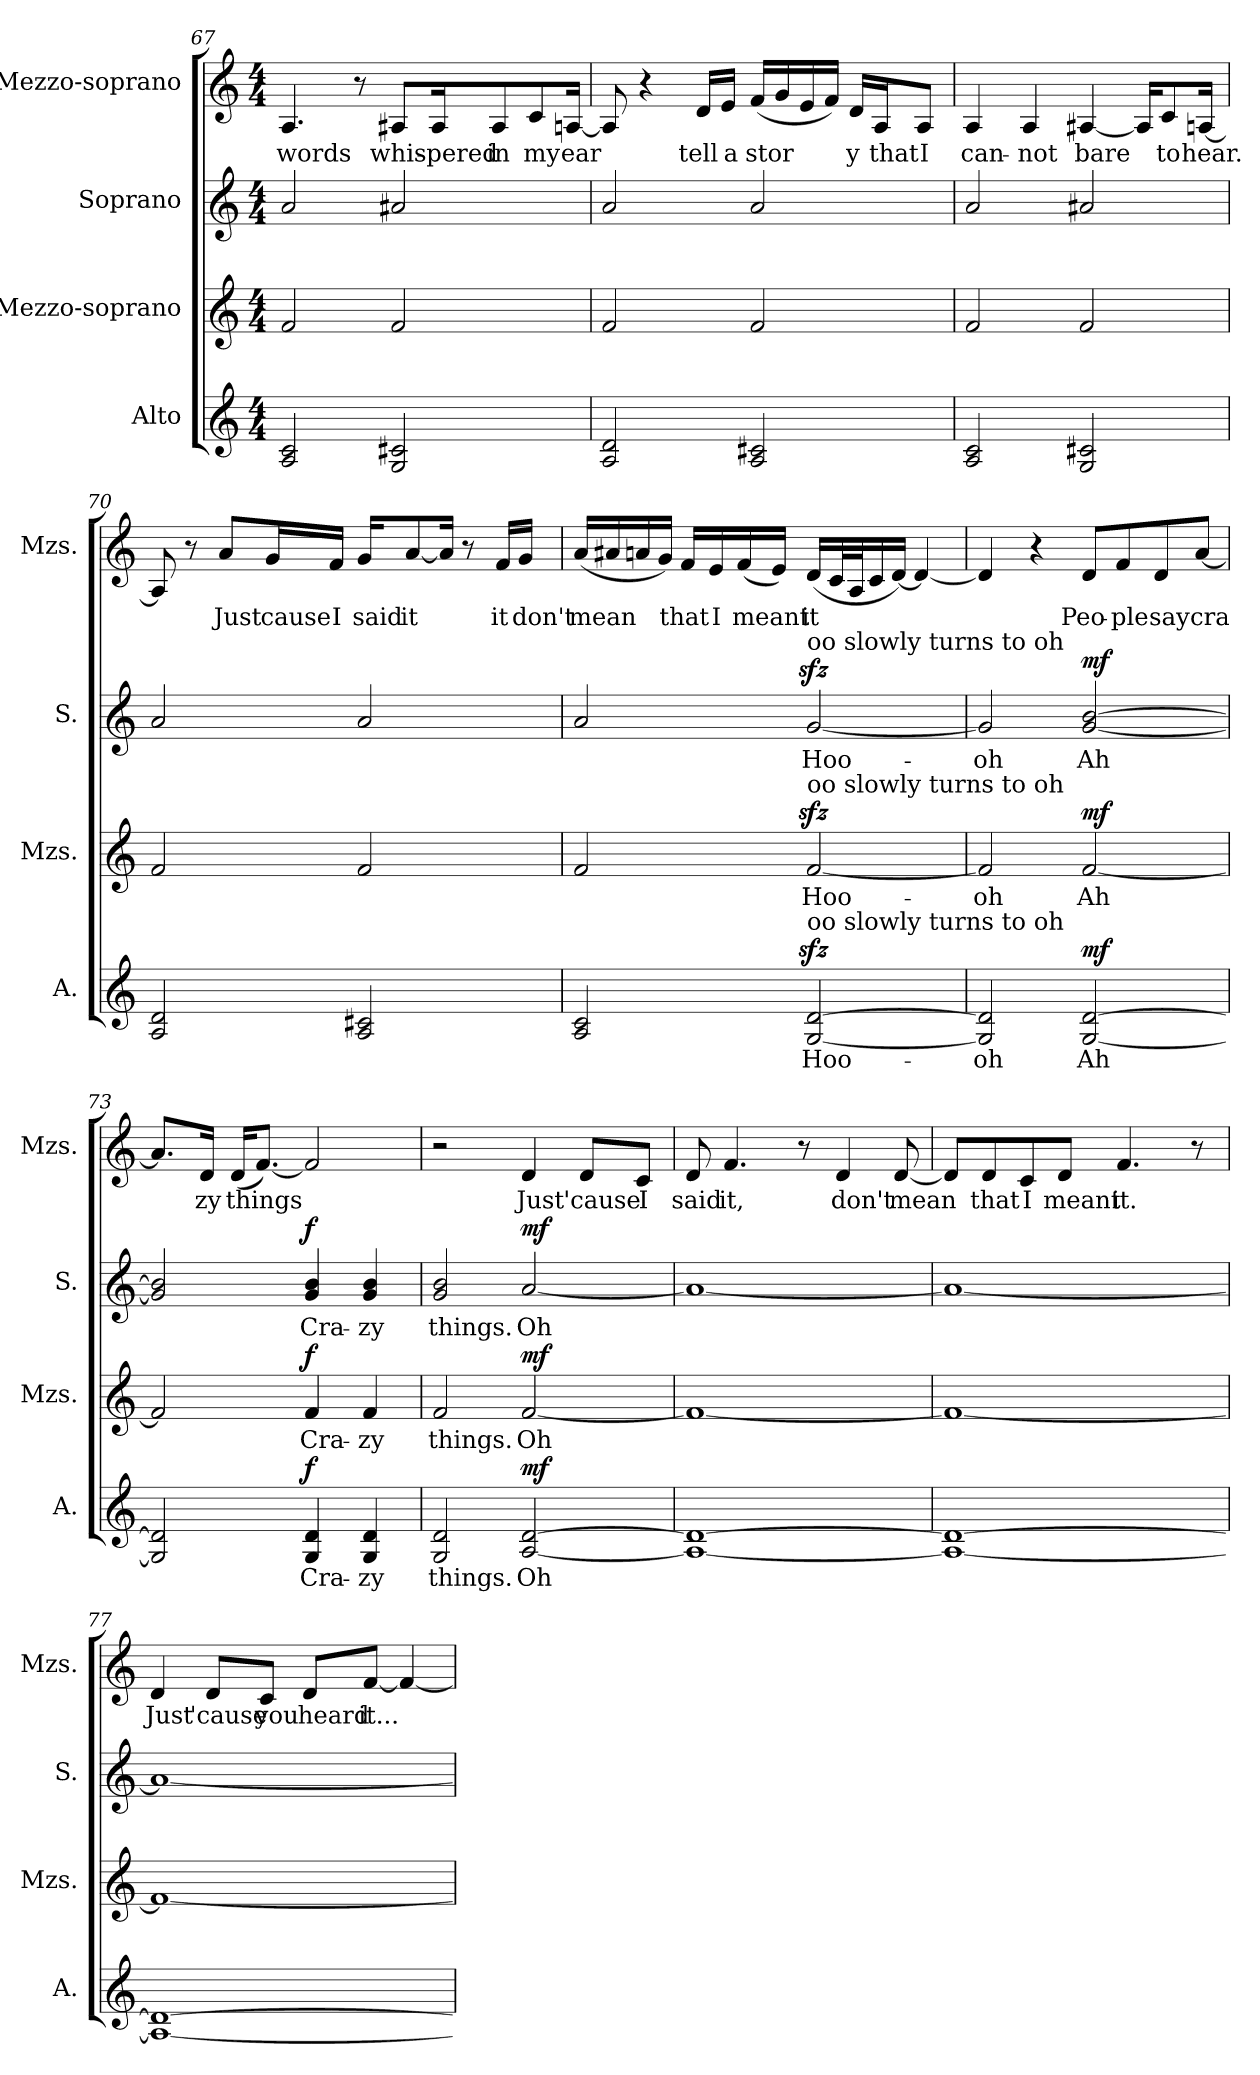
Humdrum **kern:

**kern	**text	**dynam	**kern	**text	**dynam	**kern	**text	**dynam	**kern	**text
*part4	*part4	*part4	*part3	*part3	*part3	*part2	*part2	*part2	*part1	*part1
*staff4	*staff4	*staff4	*staff3	*staff3	*staff3	*staff2	*staff2	*staff2	*staff1	*staff1
*I"Alto	*	*	*I"Mezzo-soprano	*	*	*I"Soprano	*	*	*I"Mezzo-soprano	*
*I'A.	*	*	*I'Mzs.	*	*	*I'S.	*	*	*I'Mzs.	*
*clefG2	*	*	*clefG2	*	*	*clefG2	*	*	*clefG2	*
*k[]	*	*	*k[]	*	*	*k[]	*	*	*k[]	*
*M4/4	*	*	*M4/4	*	*	*M4/4	*	*	*M4/4	*
=67	=67	=67	=67	=67	=67	=67	=67	=67	=67	=67
!	!	!	!	!	!	!	!	!	!	!LO:LY:b
2A/ 2c/	.	.	2f/	.	.	2a/	.	.	4.A/	words
.	.	.	.	.	.	.	.	.	8r	.
!	!	!	!	!	!	!	!	!	!	!LO:LY:b
2G/ 2c#X/	.	.	2f/	.	.	2a#X/	.	.	8A#X/L	whis-
!	!	!	!	!	!	!	!	!	!	!LO:LY:b
.	.	.	.	.	.	.	.	.	16A#/K	-pered
!	!	!	!	!	!	!	!	!	!	!LO:LY:b
.	.	.	.	.	.	.	.	.	8A#/	in
!	!	!	!	!	!	!	!	!	!	!LO:LY:b
.	.	.	.	.	.	.	.	.	8c/	my
!	!	!	!	!	!	!	!	!	!	!LO:LY:b
.	.	.	.	.	.	.	.	.	[16An/Jk	ear
=68	=68	=68	=68	=68	=68	=68	=68	=68	=68	=68
2A/ 2d/	.	.	2f/	.	.	2a/	.	.	8A/]	.
.	.	.	.	.	.	.	.	.	4r	.
!	!	!	!	!	!	!	!	!	!	!LO:LY:b
.	.	.	.	.	.	.	.	.	16d/LL	tell
!	!	!	!	!	!	!	!	!	!	!LO:LY:b
.	.	.	.	.	.	.	.	.	16e/JJ	a
!	!	!	!	!	!	!	!	!	!	!LO:LY:b
2A/ 2c#X/	.	.	2f/	.	.	2a/	.	.	(16f/LL	stor
.	.	.	.	.	.	.	.	.	16g/	.
.	.	.	.	.	.	.	.	.	16e/	.
.	.	.	.	.	.	.	.	.	16f/JJ)	.
!	!	!	!	!	!	!	!	!	!	!LO:LY:b
.	.	.	.	.	.	.	.	.	16d/LL	y
!	!	!	!	!	!	!	!	!	!	!LO:LY:b
.	.	.	.	.	.	.	.	.	16A/J	that
!	!	!	!	!	!	!	!	!	!	!LO:LY:b
.	.	.	.	.	.	.	.	.	8A/J	I
!!LO:LB:g=z
=69	=69	=69	=69	=69	=69	=69	=69	=69	=69	=69
!	!	!	!	!	!	!	!	!	!	!LO:LY:b
2A/ 2c/	.	.	2f/	.	.	2a/	.	.	4A/	can-
!	!	!	!	!	!	!	!	!	!	!LO:LY:b
.	.	.	.	.	.	.	.	.	4A/	-not
!	!	!	!	!	!	!	!	!	!	!LO:LY:b
2G/ 2c#X/	.	.	2f/	.	.	2a#X/	.	.	[4A#X/	bare
.	.	.	.	.	.	.	.	.	16A#/KL]	.
!	!	!	!	!	!	!	!	!	!	!LO:LY:b
.	.	.	.	.	.	.	.	.	8c/	to
!	!	!	!	!	!	!	!	!	!	!LO:LY:b
.	.	.	.	.	.	.	.	.	[16An/Jk	hear.
=70	=70	=70	=70	=70	=70	=70	=70	=70	=70	=70
2A/ 2d/	.	.	2f/	.	.	2a/	.	.	8A/]	.
.	.	.	.	.	.	.	.	.	8r	.
!	!	!	!	!	!	!	!	!	!	!LO:LY:b
.	.	.	.	.	.	.	.	.	8a/L	Just
!	!	!	!	!	!	!	!	!	!	!LO:LY:b
.	.	.	.	.	.	.	.	.	16g/L	cause
!	!	!	!	!	!	!	!	!	!	!LO:LY:b
.	.	.	.	.	.	.	.	.	16f/JJ	I
!	!	!	!	!	!	!	!	!	!	!LO:LY:b
2A/ 2c#X/	.	.	2f/	.	.	2a/	.	.	16g/KL	said
!	!	!	!	!	!	!	!	!	!	!LO:LY:b
.	.	.	.	.	.	.	.	.	[8a/	it
.	.	.	.	.	.	.	.	.	16a/Jk]	.
.	.	.	.	.	.	.	.	.	8r	.
!	!	!	!	!	!	!	!	!	!	!LO:LY:b
.	.	.	.	.	.	.	.	.	16f/LL	it
!	!	!	!	!	!	!	!	!	!	!LO:LY:b
.	.	.	.	.	.	.	.	.	16g/JJ	don't
!!LO:PB:g=z
=71	=71	=71	=71	=71	=71	=71	=71	=71	=71	=71
!	!	!	!	!	!	!	!	!	!	!LO:LY:b
2A/ 2c/	.	.	2f/	.	.	2a/	.	.	(16a/LL	mean
.	.	.	.	.	.	.	.	.	16a#X/	.
.	.	.	.	.	.	.	.	.	16an/	.
.	.	.	.	.	.	.	.	.	16g/JJ)	.
!	!	!	!	!	!	!	!	!	!	!LO:LY:b
.	.	.	.	.	.	.	.	.	16f/LL	that
!	!	!	!	!	!	!	!	!	!	!LO:LY:b
.	.	.	.	.	.	.	.	.	16e/	I
!	!	!	!	!	!	!	!	!	!	!LO:LY:b
.	.	.	.	.	.	.	.	.	(16f/	meant
.	.	.	.	.	.	.	.	.	16e/JJ)	.
!	!	!	!	!	!	!LO:TX:a:t=oo slowly turns to oh	!	!	!	!
!	!	!	!LO:TX:a:t=oo slowly turns to oh	!	!	!	!	!	!	!
!LO:TX:a:t=oo slowly turns to oh	!	!	!	!	!	!	!	!	!	!
!	!LO:LY:b	!	!	!LO:LY:b	!	!	!LO:LY:b	!	!	!LO:LY:b
[2G/zz> [2d/zz>	Hoo-	.	[2fzz>/	Hoo-	.	[2gzz>/	Hoo-	.	(16d/LL	it
.	.	.	.	.	.	.	.	.	32c/L	.
.	.	.	.	.	.	.	.	.	32A/J	.
.	.	.	.	.	.	.	.	.	16c/	.
.	.	.	.	.	.	.	.	.	[16d/JJ)	.
.	.	.	.	.	.	.	.	.	4d/_	.
=72	=72	=72	=72	=72	=72	=72	=72	=72	=72	=72
!	!LO:LY:b	!	!	!LO:LY:b	!	!	!LO:LY:b	!	!	!
2G/] 2d/]	-oh	.	2f/]	-oh	.	2g/]	-oh	.	4d/]	.
.	.	.	.	.	.	.	.	.	4r	.
!	!LO:LY:b	!LO:DY:a	!	!LO:LY:b	!LO:DY:a	!	!LO:LY:b	!LO:DY:a	!	!LO:LY:b
[2G/ [2d/	Ah	mf	[2f/	Ah	mf	[2g/ [2b/	Ah	mf	8d/L	Peo-
!	!	!	!	!	!	!	!	!	!	!LO:LY:b
.	.	.	.	.	.	.	.	.	8f/	-ple
!	!	!	!	!	!	!	!	!	!	!LO:LY:b
.	.	.	.	.	.	.	.	.	8d/	say
!	!	!	!	!	!	!	!	!	!	!LO:LY:b
.	.	.	.	.	.	.	.	.	[8a/J	-cra
=73	=73	=73	=73	=73	=73	=73	=73	=73	=73	=73
2G/] 2d/]	.	.	2f/]	.	.	2g/] 2b/]	.	.	8.a/L]	.
!	!	!	!	!	!	!	!	!	!	!LO:LY:b
.	.	.	.	.	.	.	.	.	16d/Jk	zy
!	!	!	!	!	!	!	!	!	!	!LO:LY:b
.	.	.	.	.	.	.	.	.	(16d/KL	things
.	.	.	.	.	.	.	.	.	[8.f/J)	.
!	!LO:LY:b	!LO:DY:a	!	!LO:LY:b	!LO:DY:a	!	!LO:LY:b	!LO:DY:a	!	!
4G/ 4d/	Cra-	f	4f/	Cra-	f	4g/ 4b/	Cra-	f	2f/]	.
!	!LO:LY:b	!	!	!LO:LY:b	!	!	!LO:LY:b	!	!	!
4G/ 4d/	-zy	.	4f/	-zy	.	4g/ 4b/	-zy	.	.	.
!!LO:LB:g=z
=74	=74	=74	=74	=74	=74	=74	=74	=74	=74	=74
!	!LO:LY:b	!	!	!LO:LY:b	!	!	!LO:LY:b	!	!	!
2G/ 2d/	things.	.	2f/	things.	.	2g/ 2b/	things.	.	2r	.
*	*	*	*	*	*	*	*	*	*MM85	*
!	!LO:LY:b	!LO:DY:a	!	!LO:LY:b	!LO:DY:a	!	!LO:LY:b	!LO:DY:a	!	!LO:LY:b
[2A/ [2d/	Oh	mf	[2f/	Oh	mf	[2a/	Oh	mf	4d/	Just
!	!	!	!	!	!	!	!	!	!	!LO:LY:b
.	.	.	.	.	.	.	.	.	8d/L	'cause
!	!	!	!	!	!	!	!	!	!	!LO:LY:b
.	.	.	.	.	.	.	.	.	8c/J	I
=75	=75	=75	=75	=75	=75	=75	=75	=75	=75	=75
!	!	!	!	!	!	!	!	!	!	!LO:LY:b
1A_ 1d_	.	.	1f_	.	.	1a_	.	.	8d/	said
!	!	!	!	!	!	!	!	!	!	!LO:LY:b
.	.	.	.	.	.	.	.	.	4.f/	it,
.	.	.	.	.	.	.	.	.	8r	.
!	!	!	!	!	!	!	!	!	!	!LO:LY:b
.	.	.	.	.	.	.	.	.	4d/	don't
!	!	!	!	!	!	!	!	!	!	!LO:LY:b
.	.	.	.	.	.	.	.	.	[8d/	mean
=76	=76	=76	=76	=76	=76	=76	=76	=76	=76	=76
1A_ 1d_	.	.	1f_	.	.	1a_	.	.	8d/L]	.
!	!	!	!	!	!	!	!	!	!	!LO:LY:b
.	.	.	.	.	.	.	.	.	8d/	that
!	!	!	!	!	!	!	!	!	!	!LO:LY:b
.	.	.	.	.	.	.	.	.	8c/	I
!	!	!	!	!	!	!	!	!	!	!LO:LY:b
.	.	.	.	.	.	.	.	.	8d/J	meant
!	!	!	!	!	!	!	!	!	!	!LO:LY:b
.	.	.	.	.	.	.	.	.	4.f/	it.
.	.	.	.	.	.	.	.	.	8r	.
=77	=77	=77	=77	=77	=77	=77	=77	=77	=77	=77
!	!	!	!	!	!	!	!	!	!	!LO:LY:b
1A_ 1d_	.	.	1f_	.	.	1a_	.	.	4d/	Just
!	!	!	!	!	!	!	!	!	!	!LO:LY:b
.	.	.	.	.	.	.	.	.	8d/L	'cause
!	!	!	!	!	!	!	!	!	!	!LO:LY:b
.	.	.	.	.	.	.	.	.	8c/J	you
!	!	!	!	!	!	!	!	!	!	!LO:LY:b
.	.	.	.	.	.	.	.	.	8d/L	heard
!	!	!	!	!	!	!	!	!	!	!LO:LY:b
.	.	.	.	.	.	.	.	.	[8f/J	it...
.	.	.	.	.	.	.	.	.	4f/_	.
=	=	=	=	=	=	=	=	=	=	=
*-	*-	*-	*-	*-	*-	*-	*-	*-	*-	*-
